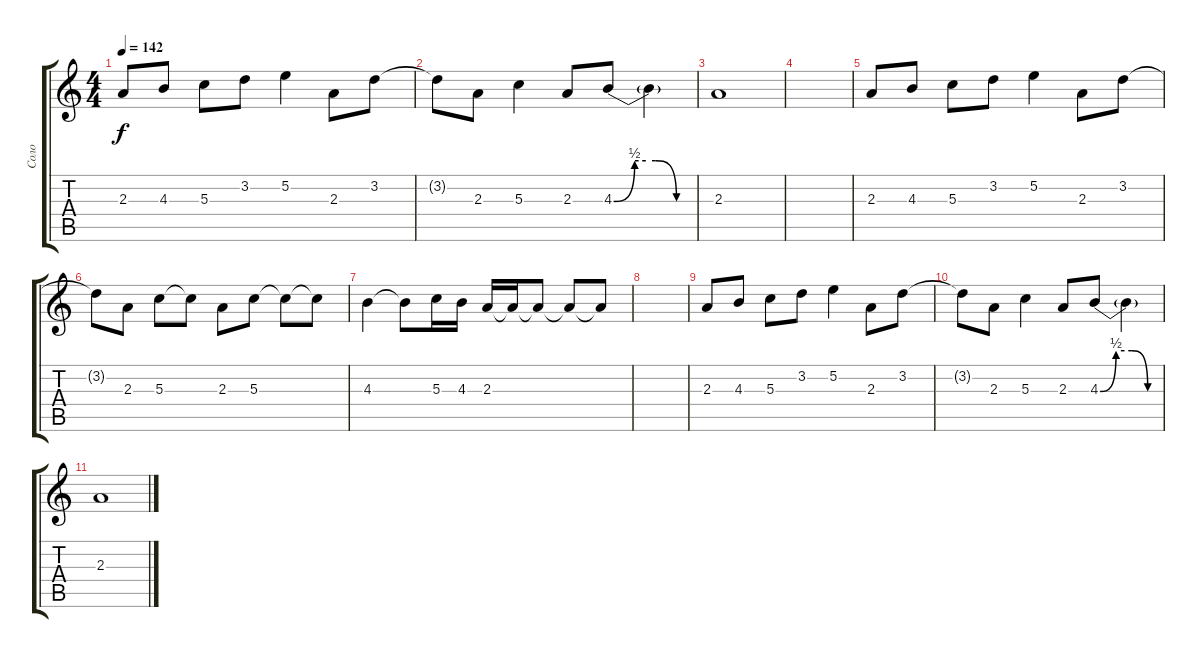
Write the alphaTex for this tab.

\track ("Соло" "Соло") {instrument acousticguitarsteel}
\staff {score tabs}
\tuning (E4 B3 G3 D3 A2 E2) {hide}
\ts (4 4)
\tempo 142
\clef g2
\ks c
2.3.8{dy f} 4.3.8 5.3.8 3.2.8 5.2.4 2.3.8 3.2.8 |
3.2{t}.8 2.3.8 5.3.4 2.3.8 4.3{be (custom 0 0 15 2 23 2 30 2 45 0 60 0)}.8 4.3{t}.4 |
2.3.1 |
|
2.3.8 4.3.8 5.3.8 3.2.8 5.2.4 2.3.8 3.2.8 |
3.2{t}.8 2.3.8 5.3.8 5.3{t}.8 2.3.8 5.3.8 5.3{t}.8 5.3{t}.8 |
4.3.4 4.3{t}.8 5.3.16 4.3.16 2.3.16 2.3{t}.16 2.3{t}.8 2.3{t}.8 2.3{t}.8 |
|
2.3.8 4.3.8 5.3.8 3.2.8 5.2.4 2.3.8 3.2.8 |
3.2{t}.8 2.3.8 5.3.4 2.3.8 4.3{be (custom 0 0 15 2 23 2 30 2 45 0 60 0)}.8 4.3{t}.4 |
2.3.1
